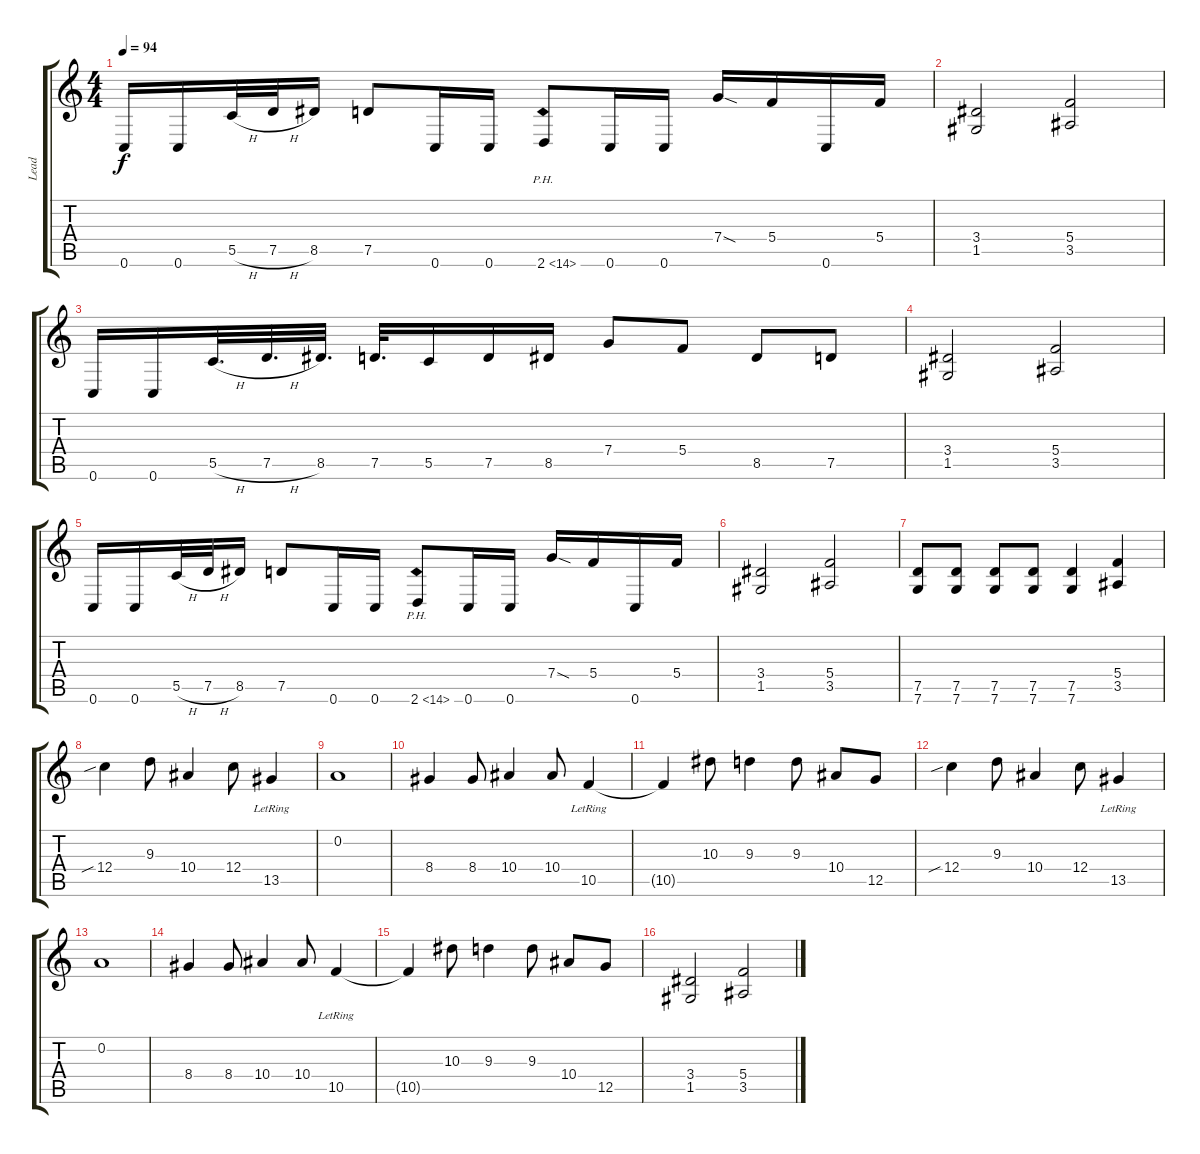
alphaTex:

\track ("Lead" "Lead") {instrument distortionguitar}
\staff {score tabs}
\tuning (D4 A3 F3 C3 G2 C2) {hide}
\ts (4 4)
\tempo 94
\clef g2
\ks c
0.6.16{dy f} 0.6.16 5.5{h}.32 7.5{h}.32 8.5.16 7.5.8 0.6.16 0.6.16 2.6{ph 12}.8 0.6.16 0.6.16 7.4{sod}.16 5.4.16 0.6.16 5.4.16 |
(3.4 1.5).2 (5.4 3.5).2 |
0.6.16 0.6.16 5.5{h}.32{d} 7.5{h}.32{d} 8.5.32{d} 7.5.32{d} 5.5.16 7.5.16 8.5.16 7.4.8 5.4.8 8.5.8 7.5.8 |
(3.4 1.5).2 (5.4 3.5).2 |
0.6.16 0.6.16 5.5{h}.32 7.5{h}.32 8.5.16 7.5.8 0.6.16 0.6.16 2.6{ph 12}.8 0.6.16 0.6.16 7.4{sod}.16 5.4.16 0.6.16 5.4.16 |
(3.4 1.5).2 (5.4 3.5).2 |
(7.5 7.6).8 (7.5 7.6).8 (7.5 7.6).8 (7.5 7.6).8 (7.5 7.6).4 (5.4 3.5).4 |
12.4{sib}.4 9.3.8 10.4.4 12.4.8 13.5{lr}.4 |
0.2.1 |
8.4.4 8.4.8 10.4.4 10.4.8 10.5{lr}.4 |
10.5{t}.4 10.3.8 9.3.4 9.3.8 10.4.8 12.5.8 |
12.4{sib}.4 9.3.8 10.4.4 12.4.8 13.5{lr}.4 |
0.2.1 |
8.4.4 8.4.8 10.4.4 10.4.8 10.5{lr}.4 |
10.5{t}.4 10.3.8 9.3.4 9.3.8 10.4.8 12.5.8 |
(3.4 1.5).2 (5.4 3.5).2
